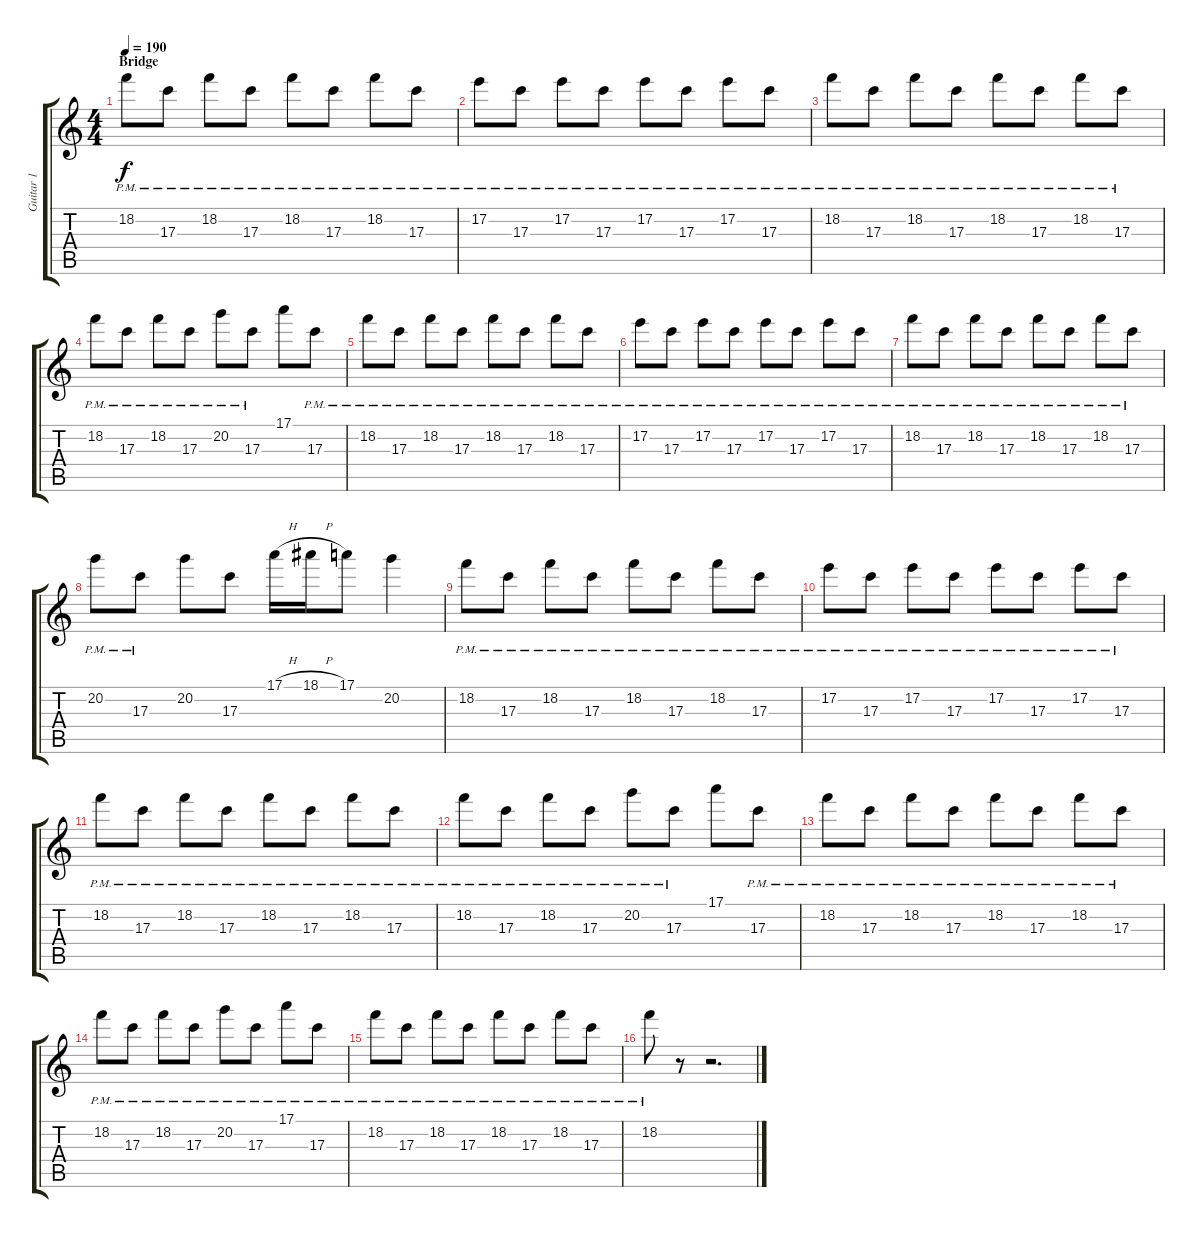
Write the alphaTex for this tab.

\track ("Guitar 1" "Guitar 1") {instrument overdrivenguitar}
\staff {score tabs}
\tuning (E4 B3 G3 D3 A2 E2) {hide}
\ts (4 4)
\section ("" "Bridge")
\tempo 190
\clef g2
\ks c
18.2{pm}.8{dy f} 17.3{pm}.8 18.2{pm}.8 17.3{pm}.8 18.2{pm}.8 17.3{pm}.8 18.2{pm}.8 17.3{pm}.8 |
17.2{pm}.8 17.3{pm}.8 17.2{pm}.8 17.3{pm}.8 17.2{pm}.8 17.3{pm}.8 17.2{pm}.8 17.3{pm}.8 |
18.2{pm}.8 17.3{pm}.8 18.2{pm}.8 17.3{pm}.8 18.2{pm}.8 17.3{pm}.8 18.2{pm}.8 17.3{pm}.8 |
18.2{pm}.8 17.3{pm}.8 18.2{pm}.8 17.3{pm}.8 20.2{pm}.8 17.3{pm}.8 17.1.8 17.3{pm}.8 |
18.2{pm}.8 17.3{pm}.8 18.2{pm}.8 17.3{pm}.8 18.2{pm}.8 17.3{pm}.8 18.2{pm}.8 17.3{pm}.8 |
17.2{pm}.8 17.3{pm}.8 17.2{pm}.8 17.3{pm}.8 17.2{pm}.8 17.3{pm}.8 17.2{pm}.8 17.3{pm}.8 |
18.2{pm}.8 17.3{pm}.8 18.2{pm}.8 17.3{pm}.8 18.2{pm}.8 17.3{pm}.8 18.2{pm}.8 17.3{pm}.8 |
20.2{pm}.8 17.3{pm}.8 20.2.8 17.3.8 17.1{h}.16 18.1{h}.16 17.1.8 20.2.4 |
18.2{pm}.8 17.3{pm}.8 18.2{pm}.8 17.3{pm}.8 18.2{pm}.8 17.3{pm}.8 18.2{pm}.8 17.3{pm}.8 |
17.2{pm}.8 17.3{pm}.8 17.2{pm}.8 17.3{pm}.8 17.2{pm}.8 17.3{pm}.8 17.2{pm}.8 17.3{pm}.8 |
18.2{pm}.8 17.3{pm}.8 18.2{pm}.8 17.3{pm}.8 18.2{pm}.8 17.3{pm}.8 18.2{pm}.8 17.3{pm}.8 |
18.2{pm}.8 17.3{pm}.8 18.2{pm}.8 17.3{pm}.8 20.2{pm}.8 17.3{pm}.8 17.1.8 17.3{pm}.8 |
18.2{pm}.8 17.3{pm}.8 18.2{pm}.8 17.3{pm}.8 18.2{pm}.8 17.3{pm}.8 18.2{pm}.8 17.3{pm}.8 |
18.2{pm}.8 17.3{pm}.8 18.2{pm}.8 17.3{pm}.8 20.2{pm}.8 17.3{pm}.8 17.1{pm}.8 17.3{pm}.8 |
18.2{pm}.8 17.3{pm}.8 18.2{pm}.8 17.3{pm}.8 18.2{pm}.8 17.3{pm}.8 18.2{pm}.8 17.3{pm}.8 |
18.2{pm}.8 r.8 r.2{d}
